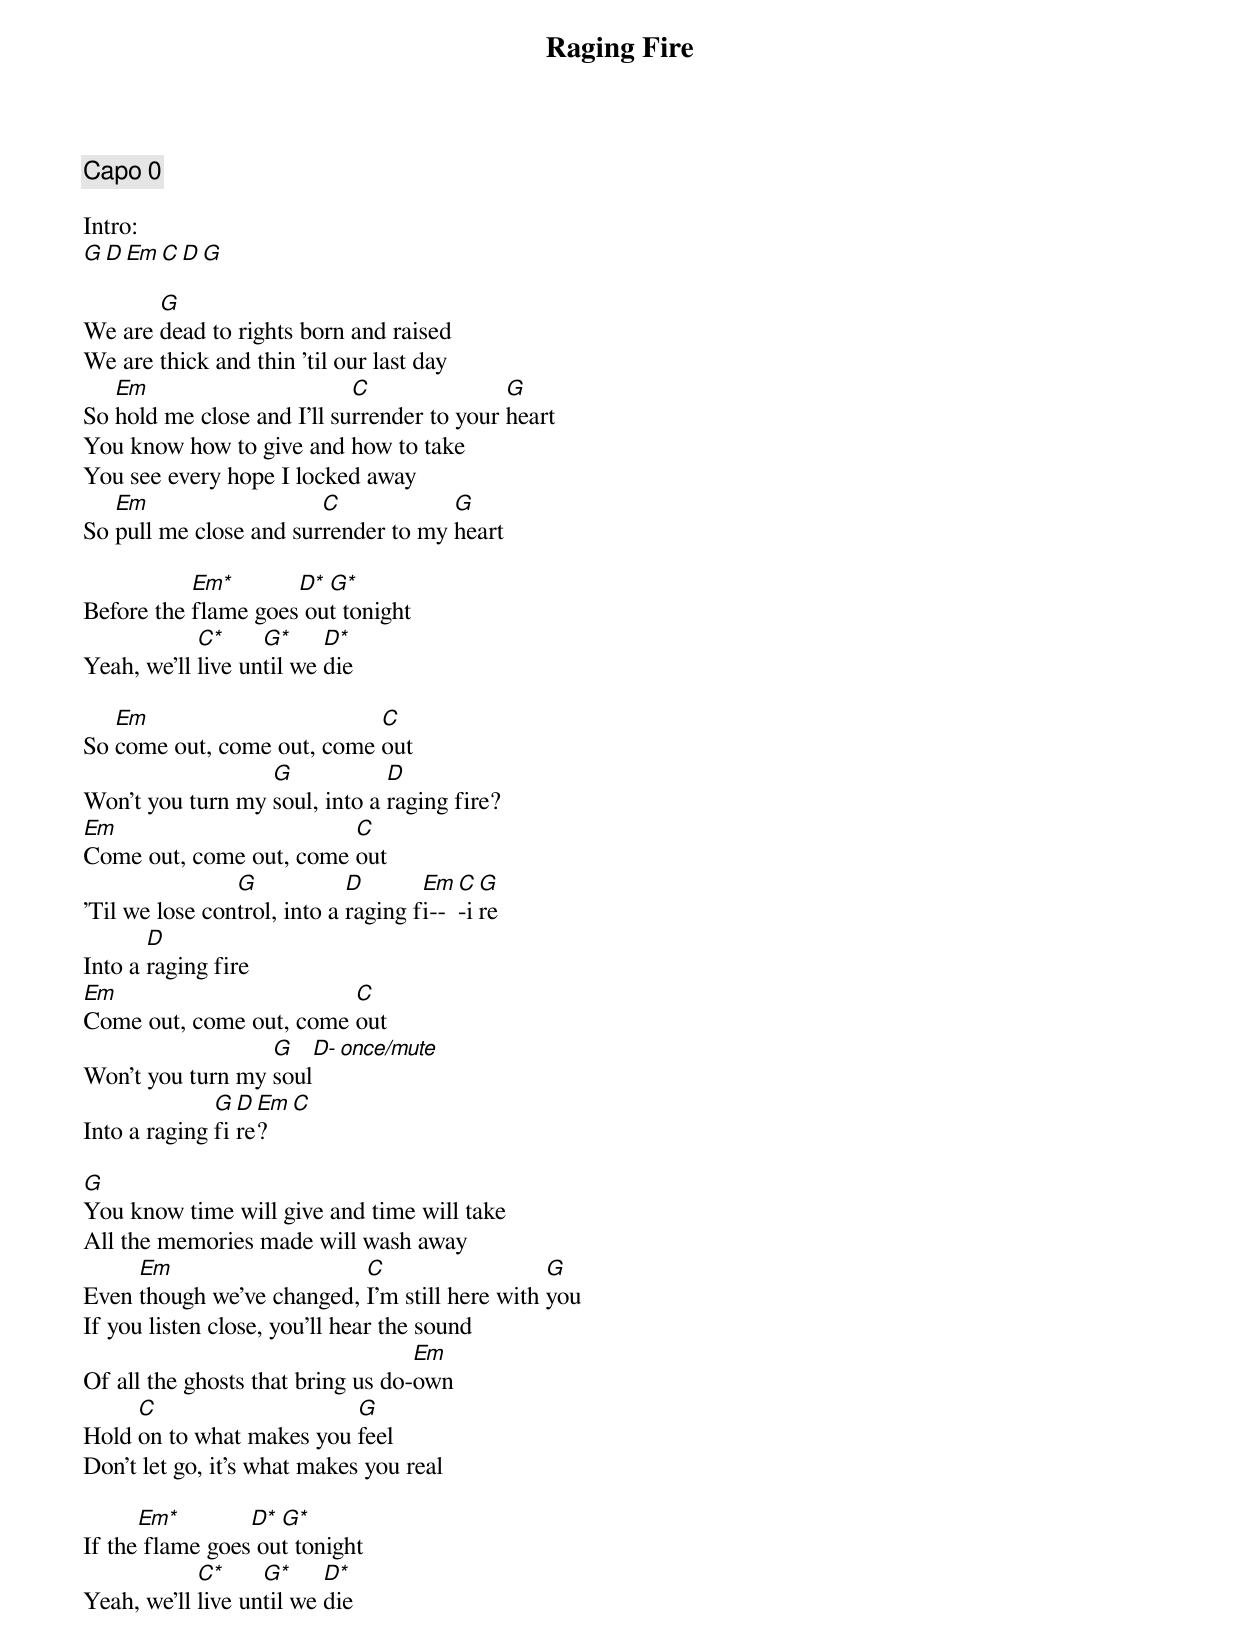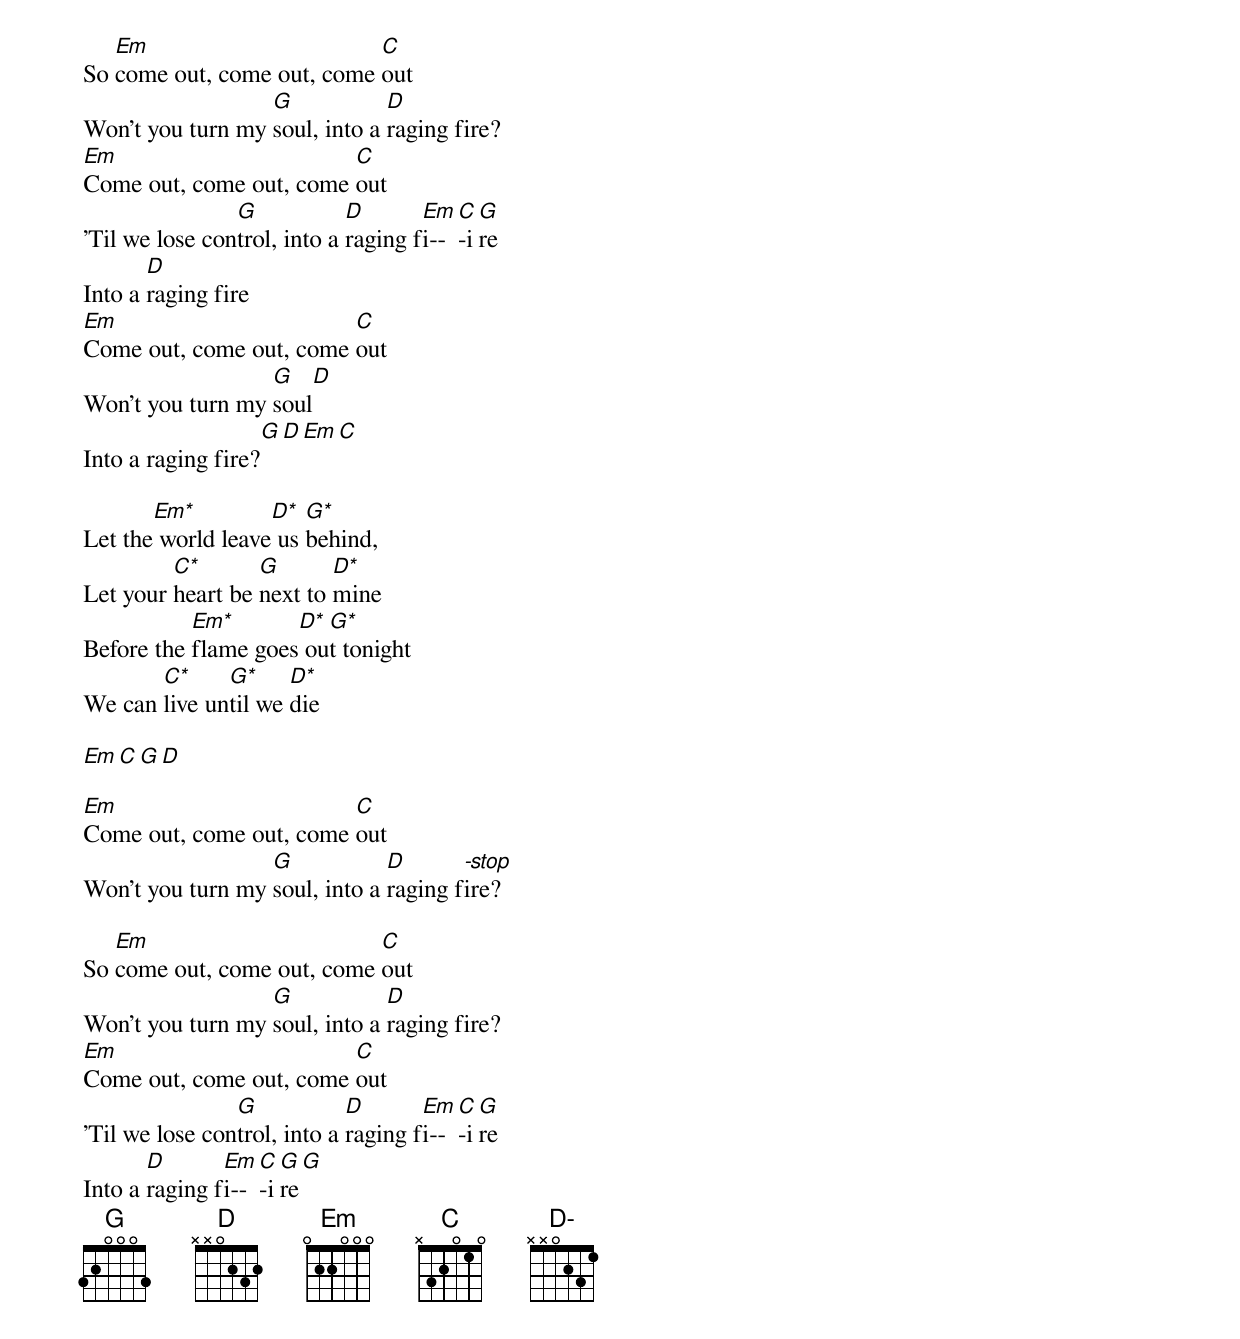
{title:Raging Fire}
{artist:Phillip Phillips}
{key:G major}
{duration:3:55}
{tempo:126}
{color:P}

{comment: Capo 0}

Intro:
[G][D][Em][C][D][G]

We are [G]dead to rights born and raised
We are thick and thin 'til our last day
So [Em]hold me close and I'll su[C]rrender to your [G]heart
You know how to give and how to take
You see every hope I locked away
So [Em]pull me close and sur[C]render to my [G]heart

Before the [Em*]flame goes[D*] ou[G*]t tonight
Yeah, we'll [C*]live un[G*]til we [D*]die

So [Em]come out, come out, come [C]out
Won't you turn my [G]soul, into a [D]raging fire?
[Em]Come out, come out, come [C]out
'Til we lose con[G]trol, into a [D]raging f[Em]i--[C]-i[G]re
Into a [D]raging fire
[Em]Come out, come out, come [C]out
Won't you turn my [G]soul[D-][once/mute]
Into a raging [G]fi[D]re[Em]?[C]

[G]You know time will give and time will take
All the memories made will wash away
Even [Em]though we've changed, [C]I'm still here with [G]you
If you listen close, you'll hear the sound
Of all the ghosts that bring us do-[Em]own
Hold [C]on to what makes you [G]feel
Don't let go, it's what makes you real

If the[Em*] flame goes[D*] ou[G*]t tonight
Yeah, we'll [C*]live un[G*]til we [D*]die

So [Em]come out, come out, come [C]out
Won't you turn my [G]soul, into a [D]raging fire?
[Em]Come out, come out, come [C]out
'Til we lose con[G]trol, into a [D]raging f[Em]i--[C]-i[G]re
Into a [D]raging fire
[Em]Come out, come out, come [C]out
Won't you turn my [G]soul[D]
Into a raging fire?[G][D][Em][C]

Let the[Em*] world leave[D*] us [G*]behind,
Let your [C*]heart be [G]next to [D*]mine
Before the [Em*]flame goes[D*] ou[G*]t tonight
We can [C*]live un[G*]til we [D*]die

[Em][C][G][D]

[Em]Come out, come out, come [C]out
Won't you turn my [G]soul, into a [D]raging f[-stop]ire?

So [Em]come out, come out, come [C]out
Won't you turn my [G]soul, into a [D]raging fire?
[Em]Come out, come out, come [C]out
'Til we lose con[G]trol, into a [D]raging f[Em]i--[C]-i[G]re
Into a [D]raging f[Em]i--[C]-i[G]re[G]
